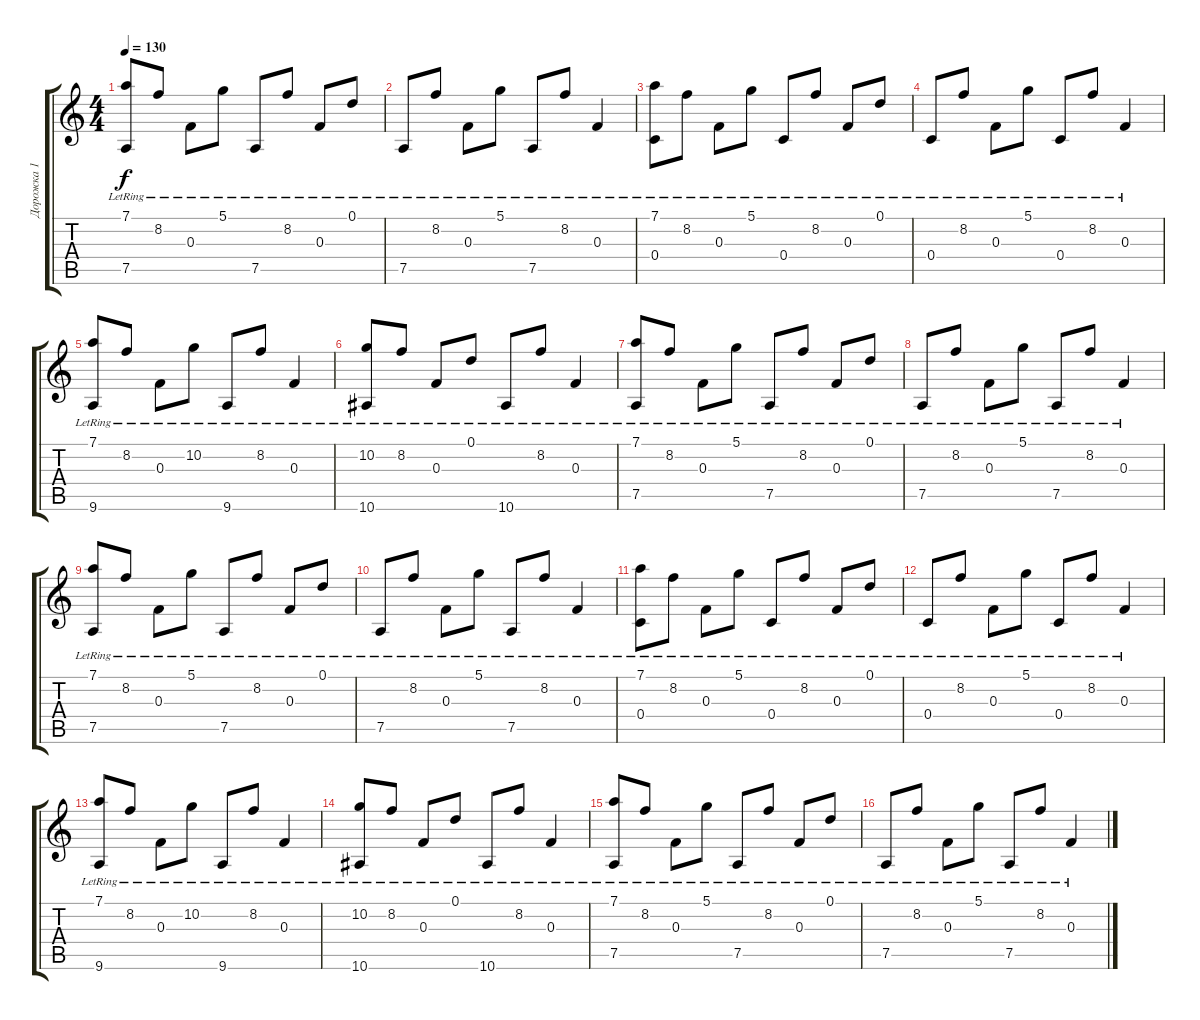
\track ("Дорожка 1" "Дорожка 1") {instrument acousticguitarnylon}
\staff {score tabs}
\tuning (D4 A3 F3 C3 D2 C2) {hide}
\ts (4 4)
\tempo 130
\clef g2
\ks c
(7.1{lr} 7.5{lr}).8{dy f} 8.2{lr}.8 0.3{lr}.8 5.1{lr}.8 7.5{lr}.8 8.2{lr}.8 0.3{lr}.8 0.1{lr}.8 |
7.5{lr}.8 8.2{lr}.8 0.3{lr}.8 5.1{lr}.8 7.5{lr}.8 8.2{lr}.8 0.3{lr}.4 |
(7.1{lr} 0.4{lr}).8 8.2{lr}.8 0.3{lr}.8 5.1{lr}.8 0.4{lr}.8 8.2{lr}.8 0.3{lr}.8 0.1{lr}.8 |
0.4{lr}.8 8.2{lr}.8 0.3{lr}.8 5.1{lr}.8 0.4{lr}.8 8.2{lr}.8 0.3{lr}.4 |
(7.1{lr} 9.6{lr}).8 8.2{lr}.8 0.3{lr}.8 10.2{lr}.8 9.6{lr}.8 8.2{lr}.8 0.3{lr}.4 |
(10.2{lr} 10.6{lr}).8 8.2{lr}.8 0.3{lr}.8 0.1{lr}.8 10.6{lr}.8 8.2{lr}.8 0.3{lr}.4 |
(7.1{lr} 7.5).8 8.2{lr}.8 0.3{lr}.8 5.1{lr}.8 7.5{lr}.8 8.2{lr}.8 0.3{lr}.8 0.1{lr}.8 |
7.5{lr}.8 8.2{lr}.8 0.3{lr}.8 5.1{lr}.8 7.5{lr}.8 8.2{lr}.8 0.3{lr}.4 |
(7.1{lr} 7.5{lr}).8 8.2{lr}.8 0.3{lr}.8 5.1{lr}.8 7.5{lr}.8 8.2{lr}.8 0.3{lr}.8 0.1{lr}.8 |
7.5{lr}.8 8.2{lr}.8 0.3{lr}.8 5.1{lr}.8 7.5{lr}.8 8.2{lr}.8 0.3{lr}.4 |
(7.1{lr} 0.4{lr}).8 8.2{lr}.8 0.3{lr}.8 5.1{lr}.8 0.4{lr}.8 8.2{lr}.8 0.3{lr}.8 0.1{lr}.8 |
0.4{lr}.8 8.2{lr}.8 0.3{lr}.8 5.1{lr}.8 0.4{lr}.8 8.2{lr}.8 0.3{lr}.4 |
(7.1{lr} 9.6{lr}).8 8.2{lr}.8 0.3{lr}.8 10.2{lr}.8 9.6{lr}.8 8.2{lr}.8 0.3{lr}.4 |
(10.2{lr} 10.6{lr}).8 8.2{lr}.8 0.3{lr}.8 0.1{lr}.8 10.6{lr}.8 8.2{lr}.8 0.3{lr}.4 |
(7.1{lr} 7.5).8 8.2{lr}.8 0.3{lr}.8 5.1{lr}.8 7.5{lr}.8 8.2{lr}.8 0.3{lr}.8 0.1{lr}.8 |
7.5{lr}.8 8.2{lr}.8 0.3{lr}.8 5.1{lr}.8 7.5{lr}.8 8.2{lr}.8 0.3{lr}.4
